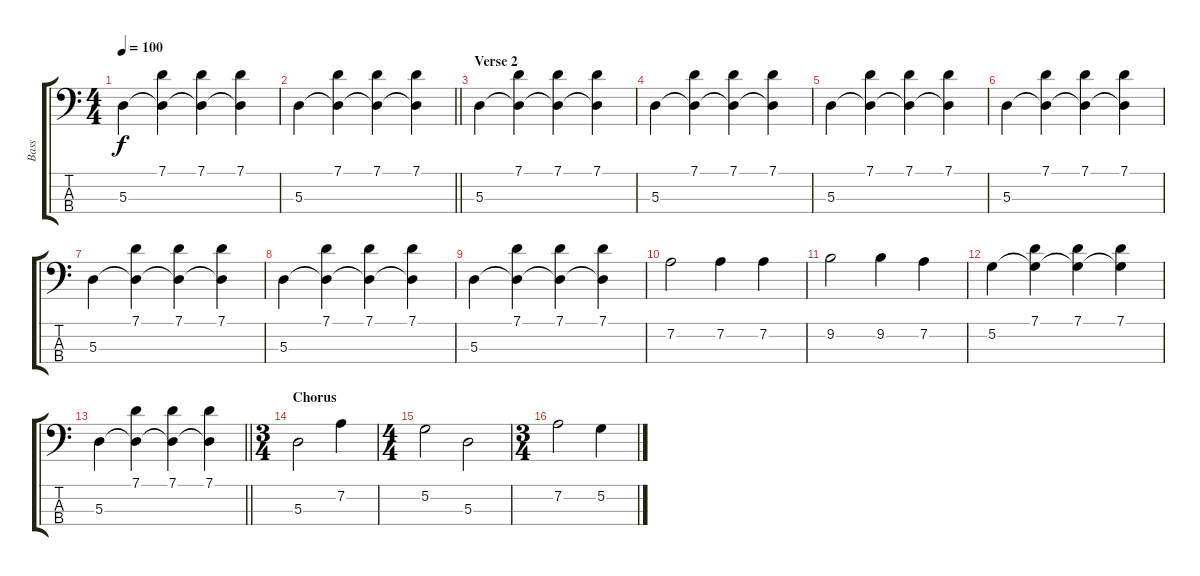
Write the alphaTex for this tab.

\track ("Bass" "Bass") {instrument electricbassfinger}
\staff {score tabs}
\tuning (G2 D2 A1 E1) {hide}
\ts (4 4)
\tempo 100
\clef f4
\ks c
5.3.4{dy f} (7.1 5.3{t}).4 (7.1 5.3{t}).4 (7.1 5.3{t}).4 |
\barLineRight lightlight
5.3.4 (7.1 5.3{t}).4 (7.1 5.3{t}).4 (7.1 5.3{t}).4 |
\section ("" "Verse 2")
5.3.4 (7.1 5.3{t}).4 (7.1 5.3{t}).4 (7.1 5.3{t}).4 |
5.3.4 (7.1 5.3{t}).4 (7.1 5.3{t}).4 (7.1 5.3{t}).4 |
5.3.4 (7.1 5.3{t}).4 (7.1 5.3{t}).4 (7.1 5.3{t}).4 |
5.3.4 (7.1 5.3{t}).4 (7.1 5.3{t}).4 (7.1 5.3{t}).4 |
5.3.4 (7.1 5.3{t}).4 (7.1 5.3{t}).4 (7.1 5.3{t}).4 |
5.3.4 (7.1 5.3{t}).4 (7.1 5.3{t}).4 (7.1 5.3{t}).4 |
5.3.4 (7.1 5.3{t}).4 (7.1 5.3{t}).4 (7.1 5.3{t}).4 |
7.2.2 7.2.4 7.2.4 |
9.2.2 9.2.4 7.2.4 |
5.2.4 (7.1 5.2{t}).4 (7.1 5.2{t}).4 (7.1 5.2{t}).4 |
\barLineRight lightlight
5.3.4 (7.1 5.3{t}).4 (7.1 5.3{t}).4 (7.1 5.3{t}).4 |
\ts (3 4)
\section ("" "Chorus")
5.3.2 7.2.4 |
\ts (4 4)
5.2.2 5.3.2 |
\ts (3 4)
7.2.2 5.2.4
